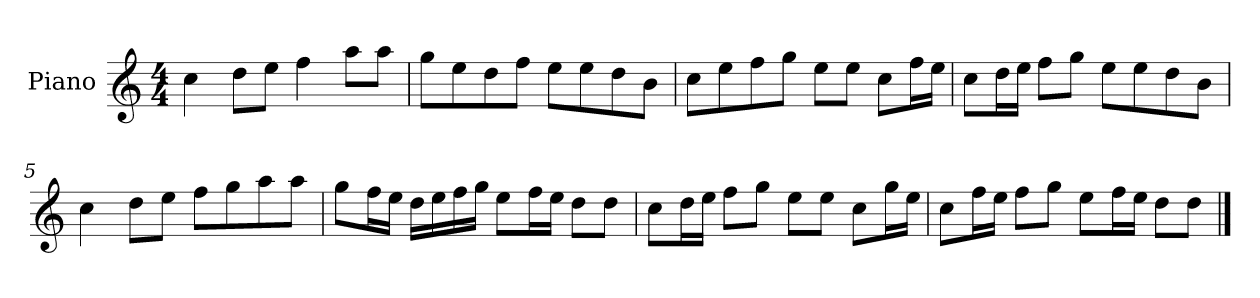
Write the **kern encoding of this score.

**kern
*part1
*staff1
*I"Piano
*I'P-no
*clefG2
*k[]
*M4/4
*MM90
=1
4cc\
8dd\L
8ee\J
4ff\
8aa\L
8aa\J
=2
8gg\L
8ee\
8dd\
8ff\J
8ee\L
8ee\
8dd\
8b\J
=3
8cc\L
8ee\
8ff\
8gg\J
8ee\L
8ee\J
8cc\L
16ff\L
16ee\JJ
=4
8cc\L
16dd\L
16ee\JJ
8ff\L
8gg\J
8ee\L
8ee\
8dd\
8b\J
=5
4cc\
8dd\L
8ee\J
8ff\L
8gg\
8aa\
8aa\J
!!LO:LB:g=z
=6
8gg\L
16ff\L
16ee\JJ
16dd\LL
16ee\
16ff\
16gg\JJ
8ee\L
16ff\L
16ee\JJ
8dd\L
8dd\J
=7
8cc\L
16dd\L
16ee\JJ
8ff\L
8gg\J
8ee\L
8ee\J
8cc\L
16gg\L
16ee\JJ
=8
8cc\L
16ff\L
16ee\JJ
8ff\L
8gg\J
8ee\L
16ff\L
16ee\JJ
8dd\L
8dd\J
==
*-
